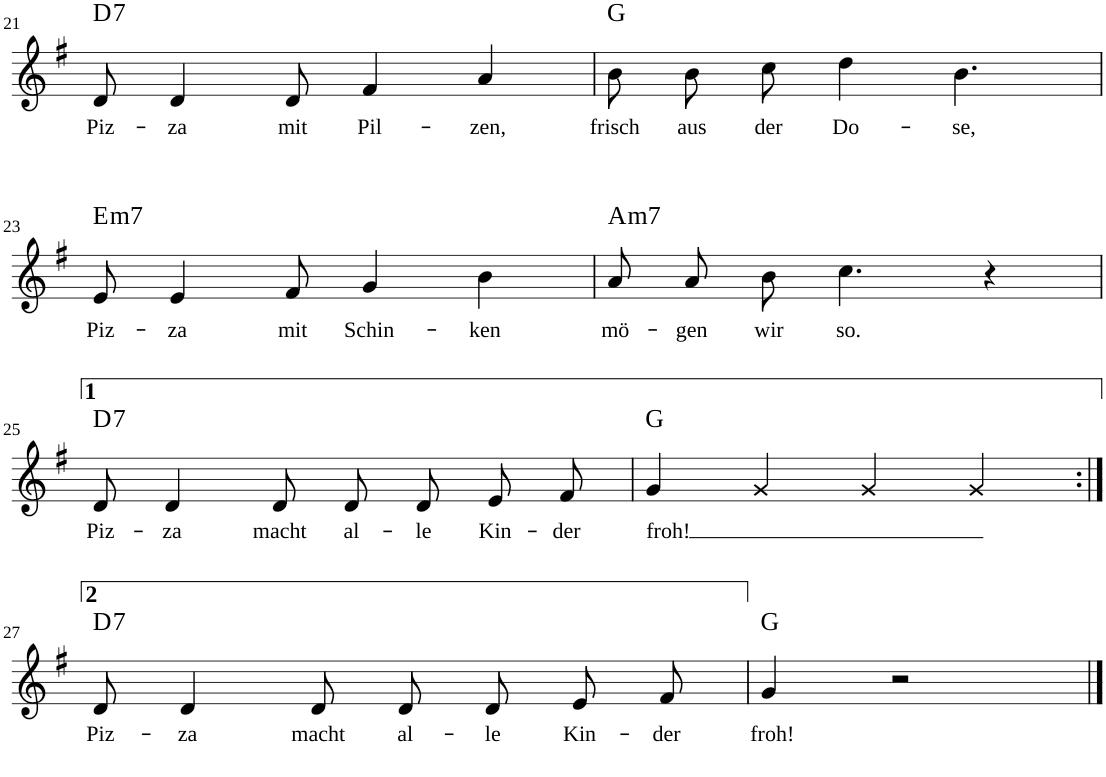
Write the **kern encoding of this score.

**kern	**text	**harte
*part1	*part1	*part1
*staff1	*staff1	*
!!LO:PB:g=z
*clefG2	*	*
*k[f#]	*	*
*G:	*	*
*M4/4	*	*
*met(c)	*	*
=21	=21	=21
!	!LO:LY:b	!LO:H:kt=7
8d/	Piz-	D:7
!	!LO:LY:b	!
4d/	-za	.
!	!LO:LY:b	!
8d/	mit	.
!	!LO:LY:b	!
4f#/	Pil-	.
!	!LO:LY:b	!
4a/	-zen,	.
=22	=22	=22
!	!LO:LY:b	!
8b\L	frisch	G:maj
!	!LO:LY:b	!
8b\J	aus	.
!	!LO:LY:b	!
8cc\	der	.
!	!LO:LY:b	!
4dd\	Do-	.
!	!LO:LY:b	!
4.b\	-se,	.
!!LO:LB:g=z
=23	=23	=23
!	!LO:LY:b	!LO:H:kt=m7
8e/	Piz-	E:min7
!	!LO:LY:b	!
4e/	-za	.
!	!LO:LY:b	!
8f#/	mit	.
!	!LO:LY:b	!
4g/	Schin-	.
!	!LO:LY:b	!
4b\	-ken	.
=24	=24	=24
!	!LO:LY:b	!LO:H:kt=m7
8a/L	mö-	A:min7
!	!LO:LY:b	!
8a/J	-gen	.
!	!LO:LY:b	!
8b\	wir	.
!	!LO:LY:b	!
4.cc\	so.	.
4r	.	.
!!LO:LB:g=z
=25	=25	=25
!	!LO:LY:b	!LO:H:kt=7
8d/	Piz-	D:7
!	!LO:LY:b	!
4d/	-za	.
!	!LO:LY:b	!
8d/	macht	.
!	!LO:LY:b	!
8d/L	al-	.
!	!LO:LY:b	!
8d/J	-le	.
!	!LO:LY:b	!
8e/L	Kin-	.
!	!LO:LY:b	!
8f#/J	-der	.
=26	=26	=26
!	!LO:LY:b	!
4g/	froh!	G:maj
4g/	.	.
4g/	.	.
4g/	.	.
!!LO:LB:g=z
=27:|!	=27:|!	=27:|!
!	!LO:LY:b	!LO:H:kt=7
8d/	Piz-	D:7
!	!LO:LY:b	!
4d/	-za	.
!	!LO:LY:b	!
8d/	macht	.
!	!LO:LY:b	!
8d/L	al-	.
!	!LO:LY:b	!
8d/J	-le	.
!	!LO:LY:b	!
8e/L	Kin-	.
!	!LO:LY:b	!
8f#/J	-der	.
=28	=28	=28
!	!LO:LY:b	!
4g/	froh!	G:maj
2r	.	.
==	==	==
*-	*-	*-
